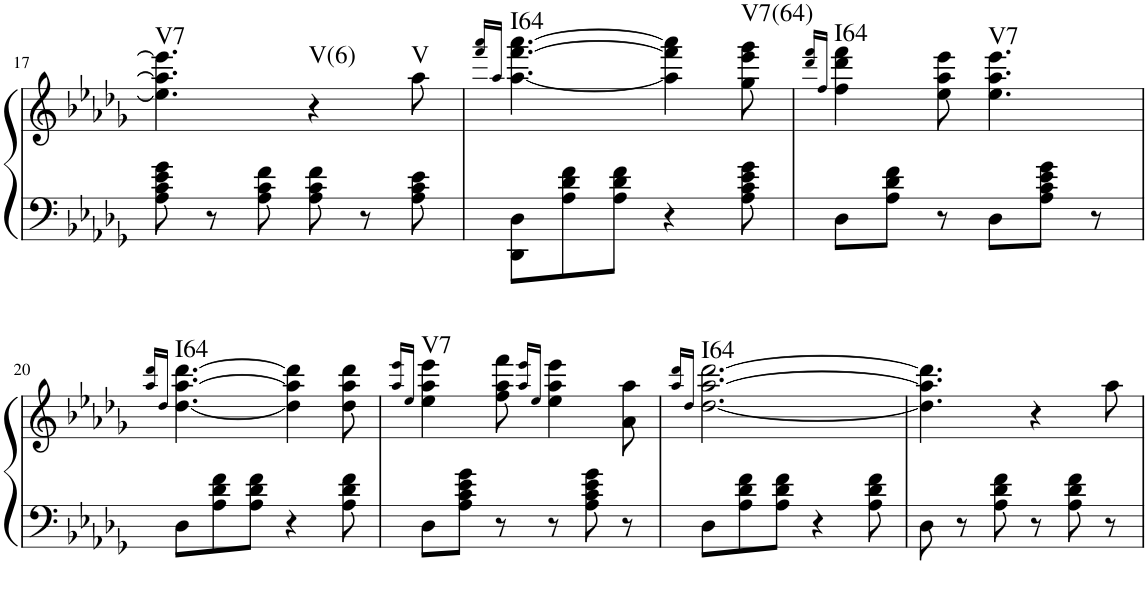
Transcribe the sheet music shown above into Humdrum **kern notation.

**kern	**kern	**harte
*part1	*part1	*part1
*staff2	*staff1	*
*I"Piano	*	*
*I'Pno.	*	*
!!LO:PB:g=z
*clefF4	*clefG2	*
*k[b-e-a-d-g-]	*k[b-e-a-d-g-]	*
*M6/8	*M6/8	*
=17	=17	=17
*^	*	*
!	!	!	!LO:H:kt=V7
8ryy	8A-\ 8c\ 8e-\ 8g-\	4.ee-\] 4.aa-\] 4.eee-\]	N
8r	8ryy	.	.
4ryy	8A-\ 8c\ 8f\	.	.
!	!	!	!LO:H:kt=V(6)
.	8A-\ 8c\ 8f\	4r	N
8r	8ryy	.	.
!	!	!	!LO:H:kt=V
8ryy	8A-\ 8c\ 8e-\	8aa-\	N
*v	*v	*	*
=18	=18	=18
.	16qfff/ 16qaaa-/LL	.
.	16qaa-/JJ	.
!	!	!LO:H:kt=I64
8DD-\ 8D-\L	[4.aa-\ [4.fff\ [4.aaa-\	N
8A-\ 8d-\ 8f\	.	.
8A-\ 8d-\ 8f\J	.	.
4r	4aa-\] 4fff\] 4aaa-\]	.
!	!	!LO:H:kt=V7(64)
8A-\ 8c\ 8e-\ 8g-\	8gg-\ 8eee-\ 8ggg-\	N
=19	=19	=19
.	16qddd-/ 16qfff/LL	.
.	16qff/JJ	.
!	!	!LO:H:kt=I64
8D-\L	4ff\ 4ddd-\ 4fff\	N
8A-\ 8d-\ 8f\J	.	.
8r	8ee-\ 8aa-\ 8eee-\	.
!	!	!LO:H:kt=V7
8D-\L	4.ee-\ 4.aa-\ 4.eee-\	N
8A-\ 8c\ 8e-\ 8g-\J	.	.
8r	.	.
!!LO:LB:g=z
=20	=20	=20
.	16qaa-/ 16qddd-/LL	.
.	16qdd-/JJ	.
!	!	!LO:H:kt=I64
8D-\L	[4.dd-\ [4.aa-\ [4.ddd-\	N
8A-\ 8d-\ 8f\	.	.
8A-\ 8d-\ 8f\J	.	.
4r	4dd-\] 4aa-\] 4ddd-\]	.
8A-\ 8d-\ 8f\	8dd-\ 8aa-\ 8ddd-\	.
=21	=21	=21
.	16qaa-/ 16qeee-/LL	.
.	16qee-/JJ	.
!	!	!LO:H:kt=V7
8D-\L	4ee-\ 4aa-\ 4eee-\	N
8A-\ 8c\ 8e-\ 8g-\J	.	.
8r	8ff\ 8aa-\ 8fff\	.
.	16qaa-/ 16qeee-/LL	.
.	16qee-/JJ	.
8r	4ee-\ 4aa-\ 4eee-\	.
8A-\ 8c\ 8e-\ 8g-\	.	.
8r	8a-\ 8aa-\	.
=22	=22	=22
.	16qaa-/ 16qddd-/LL	.
.	16qdd-/JJ	.
!	!	!LO:H:kt=I64
8D-\L	[2.dd-\ [2.aa-\ [2.ddd-\	N
8A-\ 8d-\ 8f\	.	.
8A-\ 8d-\ 8f\J	.	.
4r	.	.
8A-\ 8d-\ 8f\	.	.
=23	=23	=23
*^	*	*
8ryy	8D-\	4.dd-\] 4.aa-\] 4.ddd-\]	.
8r	8ryy	.	.
8ryy	8A-\ 8d-\ 8f\	.	.
8r	8ryy	4r	.
8ryy	8A-\ 8d-\ 8f\	.	.
8r	8ryy	8aa-\	.
*v	*v	*	*
=	=	=
*-	*-	*-
